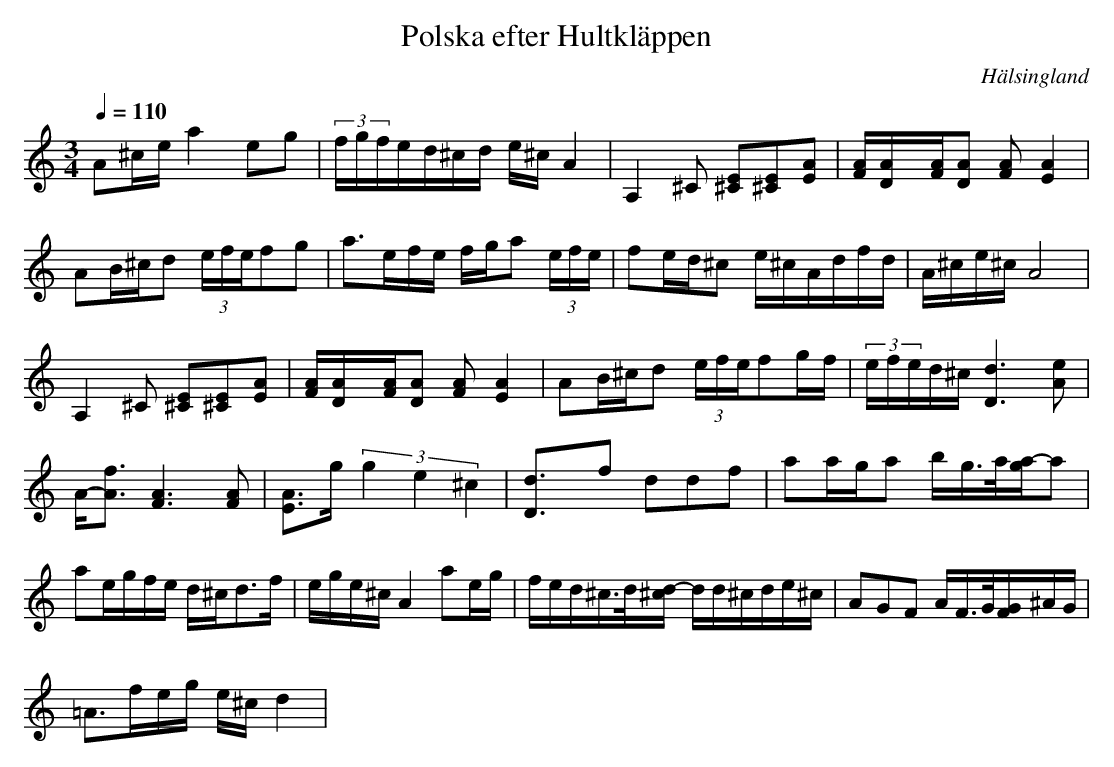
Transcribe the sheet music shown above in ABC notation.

X:1
T:Polska efter Hultkläppen
O:Hälsingland
M:3/4
L:1/16
Q:1/4=110
K:Am
A2^cea4e2g2                      | (3fgfed^cd          e^cA4         | A,4^C2        [E2^C2][E2^C2][A2E2] | [AF][AD]x[AF][A2D2]  [A2F2][A4E4] |
A2B^cd2     (3efef2g2            | a3efe               fga2 (3efe    | f2ed^c2       e^cAdfd              | A^ce^cA8                          |
A,4^C2      [E2^C2][E2^C2][A2E2] | [AF][AD]x[AF][A2D2] [A2F2] [A4E4] | A2B^cd2       (3efef2gf            | (3efed^c[d6D6][e2A2]              |
A-[f3A3]    [A6F6][A2F2]         | [A3E3]g             (3g4e4^c4     | [d3D3]xf2     d2d2f2               | a2aga2               bg>a[a-g]a2  |
a2egfe      d^c2<d2f             | ege^cA4a2eg                       | fed^c>d[d-^c] dd^cde^c             | A2G2F2               AF>G[GF]^AG  |
=A3feg      e^cd4                |
